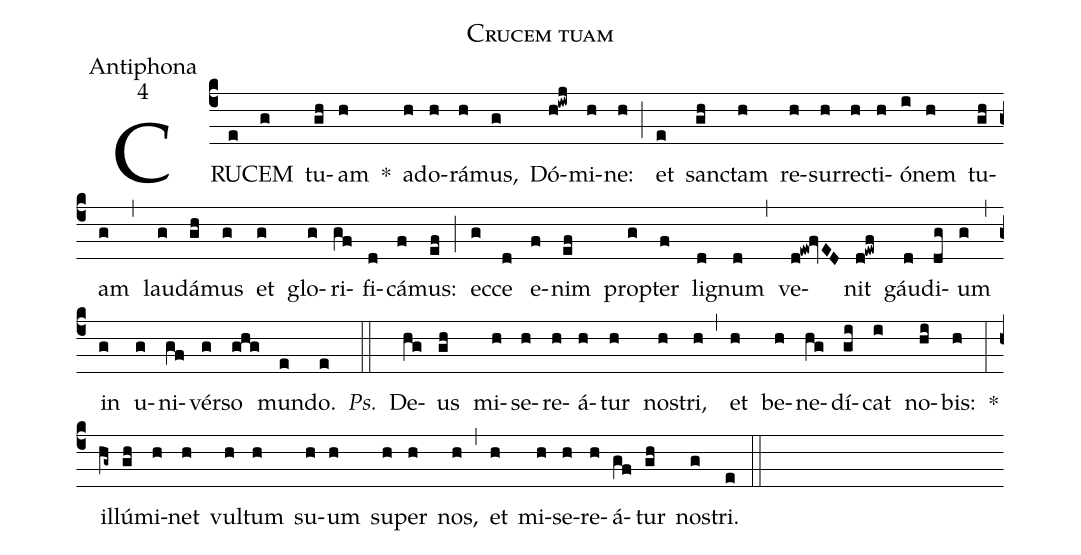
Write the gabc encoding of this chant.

name:Crucem tuam;
office-part:Antiphona;
mode:4;
%%
(c4) CRU(e)CEM(g) tu(gh)am(h) *() a(h)do(h)rá(h)mus,(g) Dó(h!iwj)mi(h)ne:(h) (;) et(e) sanc(gh)tam(h) re(h)sur(h)re(h)cti(h)ó(i)nem(h) tu(gh)am(g) (,) lau(g)dá(gh)mus(g) et(g) glo(g)ri(gf)fi(d)cá(f)mus:(ef) (;) ec(g)ce(d) e(f)nim(ef) pro(g)pter(f) li(d)gnum(d) (,) ve(d!ew!fvED)nit(d!ewf) gáu(d)di(dg)um(g) (,) in(g) u(g)ni(gf)vér(g)so(ghg) mun(e)do.(e) <i>Ps.</i>(::) De(hg)us(gh) mi(h)se(h)re(h)á(h)tur(h) no(h)stri,(h) (,) et(h) be(h)ne(hg)dí(gi)cat(i) no(hi)bis:(h) *(:) il(hg~)lú(gh)mi(h)net(h) vul(h)tum(h) su(h)um(h) su(h)per(h) nos,(h) (,) et(h) mi(h)se(h)re(h)á(gf)tur(gh) no(g)stri.(e) (::)
